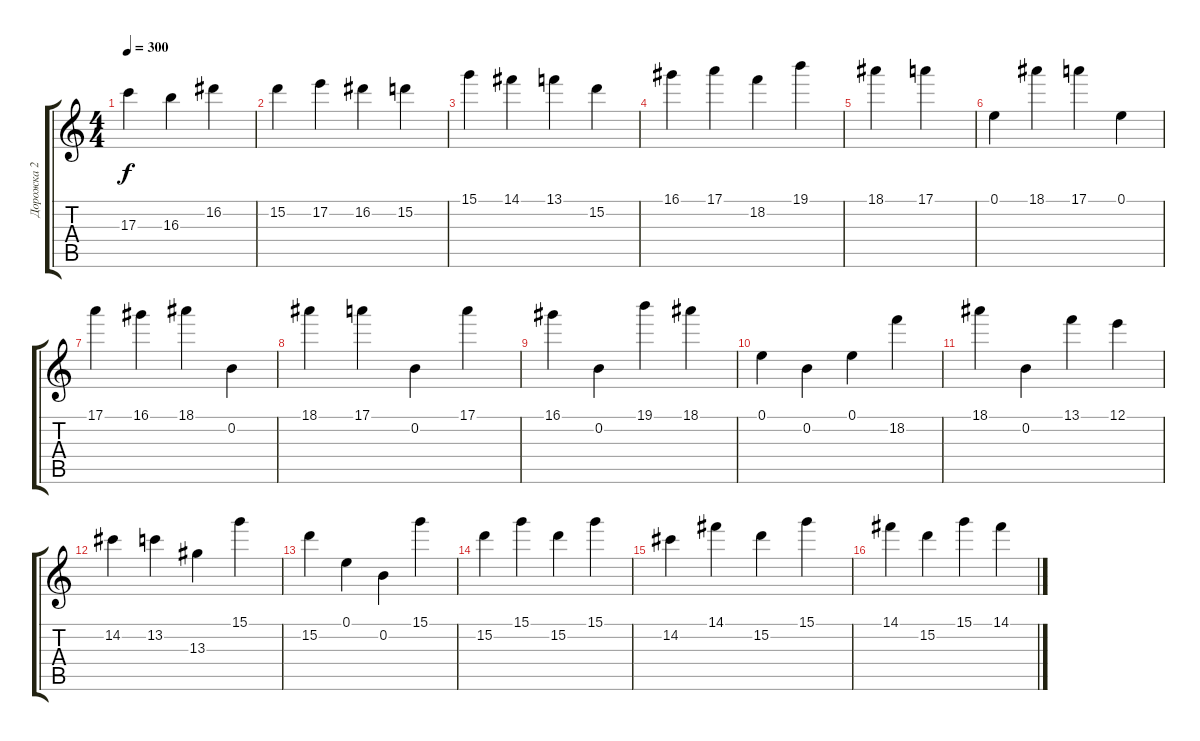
\track ("Дорожка 2" "Дорожка 2") {instrument distortionguitar}
\staff {score tabs}
\tuning (E4 B3 G3 D3 A2 E2) {hide}
\ts (4 4)
\tempo 300
\clef g2
\ks c
17.3.4{dy f} 16.3.4 16.2.4 |
15.2.4 17.2.4 16.2.4 15.2.4 |
15.1.4 14.1.4 13.1.4 15.2.4 |
16.1.4 17.1.4 18.2.4 19.1.4 |
18.1.4 17.1.4 |
0.1.4 18.1.4 17.1.4 0.1.4 |
17.1.4 16.1.4 18.1.4 0.2.4 |
18.1.4 17.1.4 0.2.4 17.1.4 |
16.1.4 0.2.4 19.1.4 18.1.4 |
0.1.4 0.2.4 0.1.4 18.2.4 |
18.1.4 0.2.4 13.1.4 12.1.4 |
14.2.4 13.2.4 13.3.4 15.1.4 |
15.2.4 0.1.4 0.2.4 15.1.4 |
15.2.4 15.1.4 15.2.4 15.1.4 |
14.2.4 14.1.4 15.2.4 15.1.4 |
14.1.4 15.2.4 15.1.4 14.1.4
